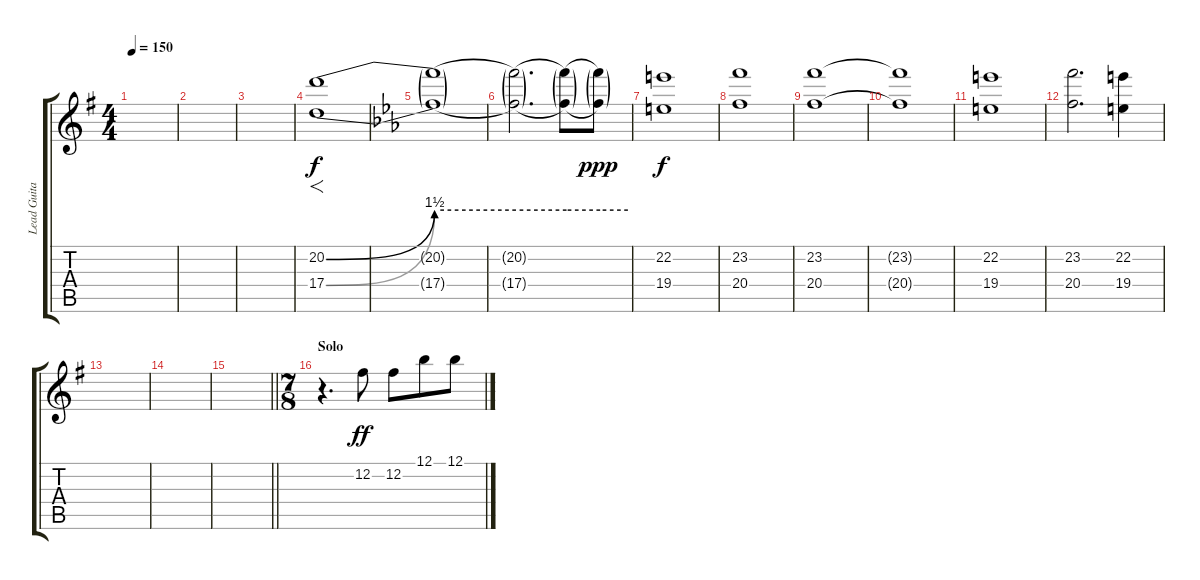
\track ("Lead Guitar, Effects" "Lead Guita") {instrument overdrivenguitar}
\staff {score tabs}
\tuning (B3 Gb3 D3 A2 E2 B1) {hide}
\ts (4 4)
\tempo 150
\clef g2
\ks g
|
|
|
(20.2{be (bend 0 0 60 6)} 17.4{be (bend 0 0 60 6)}).1{f volume 16 instrument stringensemble1} |
\ks eb
(20.2{be (hold 0 6 60 6) t} 17.4{be (hold 0 6 60 6) t}).1 |
(20.2{be (hold 0 6 60 6) t} 17.4{be (hold 0 6 60 6) t}).2{d} (20.2{be (hold 0 6 60 6) t} 17.4{be (hold 0 6 60 6) t}).8{volume 0} (20.2{be (hold 0 6 60 6) t} 17.4{be (hold 0 6 60 6) t}).8{dy ppp} |
(22.2 19.4).1{dy f volume 12} |
(23.2 20.4).1 |
(23.2 20.4).1 |
(23.2{t} 20.4{t}).1 |
(22.2 19.4).1 |
(23.2 20.4).2{d} (22.2 19.4).4 |
\ks g
|
|
\barLineRight lightlight
|
\ts (7 8)
\section ("" "Solo")
r.4{d volume 16 instrument overdrivenguitar} 12.2.8{dy ff} 12.2.8 12.1.8 12.1.8
